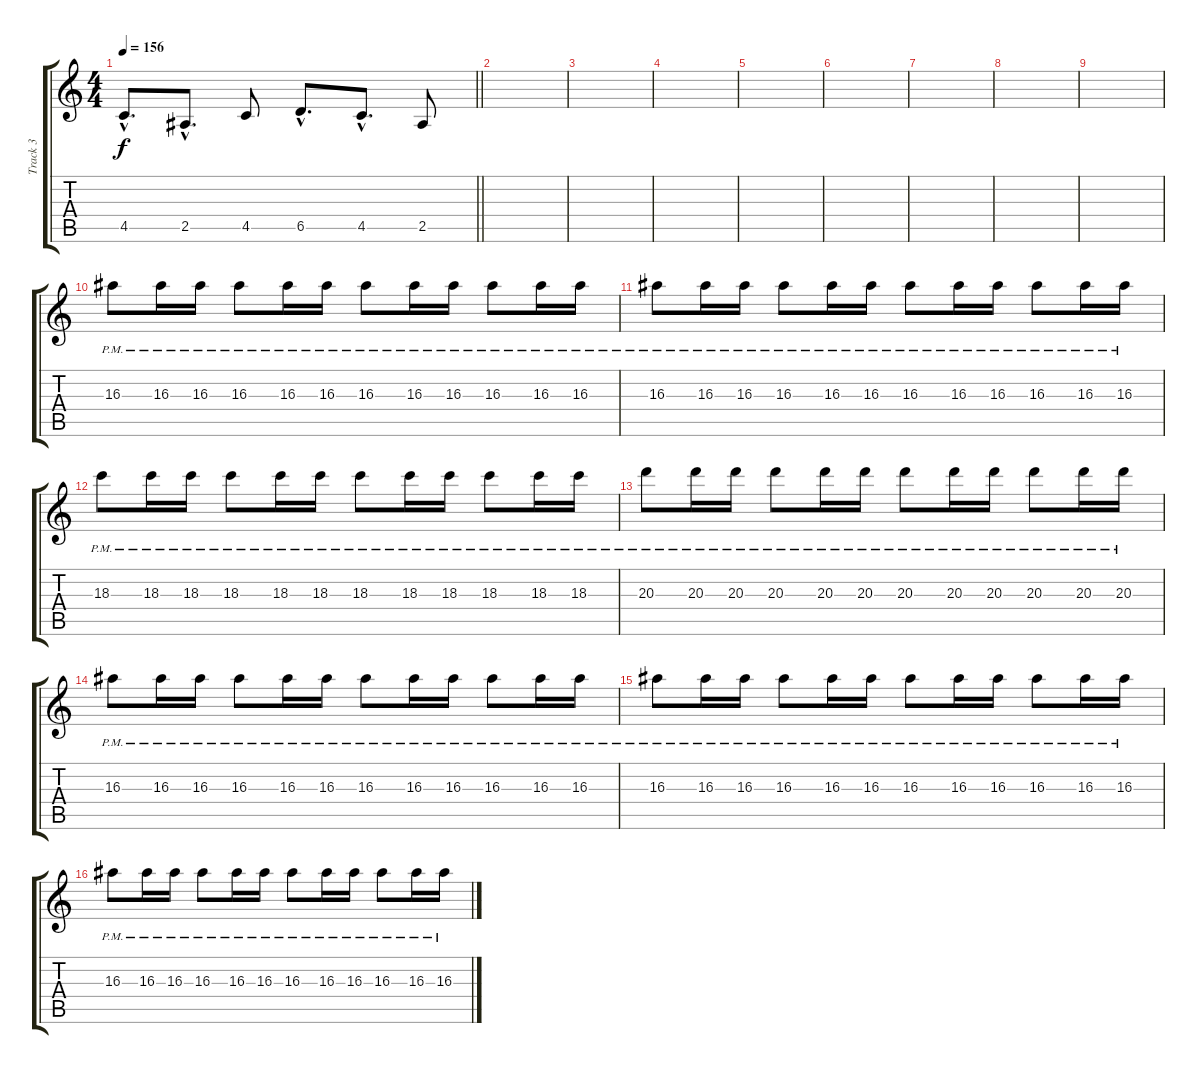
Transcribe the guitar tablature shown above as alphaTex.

\track ("Track 3" "Track 3") {instrument electricguitarclean}
\staff {score tabs}
\tuning (Eb4 Bb3 Gb3 Db3 Ab2 Db2) {hide}
\ts (4 4)
\tempo 156
\clef g2
\barLineRight lightlight
\ks c
4.5{hac}.8{d dy f} 2.5{hac}.8{d} 4.5.8 6.5{hac}.8{d} 4.5{hac}.8{d} 2.5.8 |
|
|
|
|
|
|
|
|
16.3{pm}.8{instrument electricguitarclean} 16.3{pm}.16 16.3{pm}.16 16.3{pm}.8 16.3{pm}.16 16.3{pm}.16 16.3{pm}.8 16.3{pm}.16 16.3{pm}.16 16.3{pm}.8 16.3{pm}.16 16.3{pm}.16 |
16.3{pm}.8 16.3{pm}.16 16.3{pm}.16 16.3{pm}.8 16.3{pm}.16 16.3{pm}.16 16.3{pm}.8 16.3{pm}.16 16.3{pm}.16 16.3{pm}.8 16.3{pm}.16 16.3{pm}.16 |
18.3{pm}.8 18.3{pm}.16 18.3{pm}.16 18.3{pm}.8 18.3{pm}.16 18.3{pm}.16 18.3{pm}.8 18.3{pm}.16 18.3{pm}.16 18.3{pm}.8 18.3{pm}.16 18.3{pm}.16 |
20.3{pm}.8 20.3{pm}.16 20.3{pm}.16 20.3{pm}.8 20.3{pm}.16 20.3{pm}.16 20.3{pm}.8 20.3{pm}.16 20.3{pm}.16 20.3{pm}.8 20.3{pm}.16 20.3{pm}.16 |
16.3{pm}.8 16.3{pm}.16 16.3{pm}.16 16.3{pm}.8 16.3{pm}.16 16.3{pm}.16 16.3{pm}.8 16.3{pm}.16 16.3{pm}.16 16.3{pm}.8 16.3{pm}.16 16.3{pm}.16 |
16.3{pm}.8 16.3{pm}.16 16.3{pm}.16 16.3{pm}.8 16.3{pm}.16 16.3{pm}.16 16.3{pm}.8 16.3{pm}.16 16.3{pm}.16 16.3{pm}.8 16.3{pm}.16 16.3{pm}.16 |
16.3{pm}.8 16.3{pm}.16 16.3{pm}.16 16.3{pm}.8 16.3{pm}.16 16.3{pm}.16 16.3{pm}.8 16.3{pm}.16 16.3{pm}.16 16.3{pm}.8 16.3{pm}.16 16.3{pm}.16
